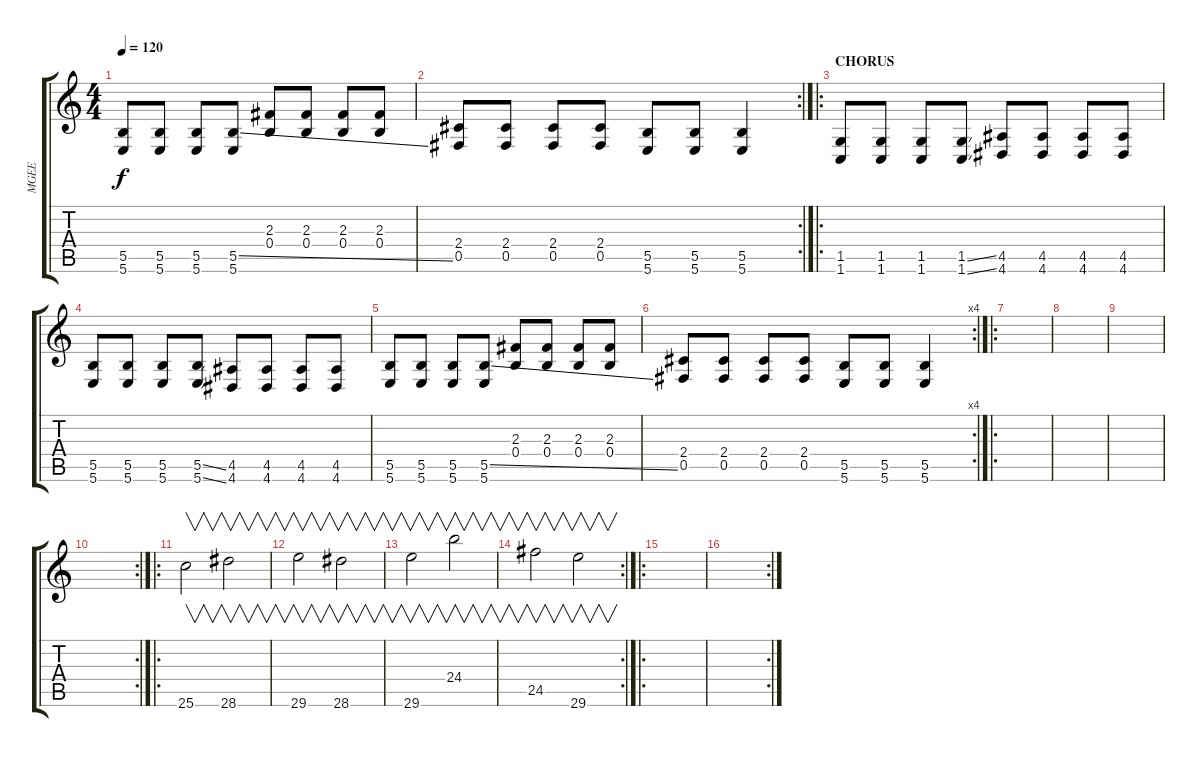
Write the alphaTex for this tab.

\track ("MGEE" "MGEE") {instrument distortionguitar}
\staff {score tabs}
\tuning (Db4 Ab3 E3 B2 Gb2 B1) {hide}
\ts (4 4)
\tempo 120
\clef g2
\ks c
(5.5 5.6).8{dy f} (5.5 5.6).8 (5.5 5.6).8 (5.5{ss} 5.6).8 (2.3 0.4).8 (2.3 0.4).8 (2.3 0.4).8 (2.3 0.4).8 |
\rc 2
(2.4 0.5).8 (2.4 0.5).8 (2.4 0.5).8 (2.4 0.5).8 (5.5 5.6).8 (5.5 5.6).8 (5.5 5.6).4 |
\ro
\section ("" "CHORUS")
(1.5 1.6).8 (1.5 1.6).8 (1.5 1.6).8 (1.5{ss} 1.6{ss}).8 (4.5 4.6).8 (4.5 4.6).8 (4.5 4.6).8 (4.5 4.6).8 |
(5.5 5.6).8 (5.5 5.6).8 (5.5 5.6).8 (5.5{ss} 5.6{ss}).8 (4.5 4.6).8 (4.5 4.6).8 (4.5 4.6).8 (4.5 4.6).8 |
(5.5 5.6).8 (5.5 5.6).8 (5.5 5.6).8 (5.5{ss} 5.6).8 (2.3 0.4).8 (2.3 0.4).8 (2.3 0.4).8 (2.3 0.4).8 |
\rc 4
(2.4 0.5).8 (2.4 0.5).8 (2.4 0.5).8 (2.4 0.5).8 (5.5 5.6).8 (5.5 5.6).8 (5.5 5.6).4 |
\ro
|
|
|
\rc 2
|
\ro
25.6.2{v volume 10 balance 16} 28.6.2{v} |
29.6.2{v} 28.6.2{v} |
29.6.2{v} 24.4.2{v} |
\rc 2
24.5.2{v} 29.6.2{v} |
\ro
|
\rc 2
